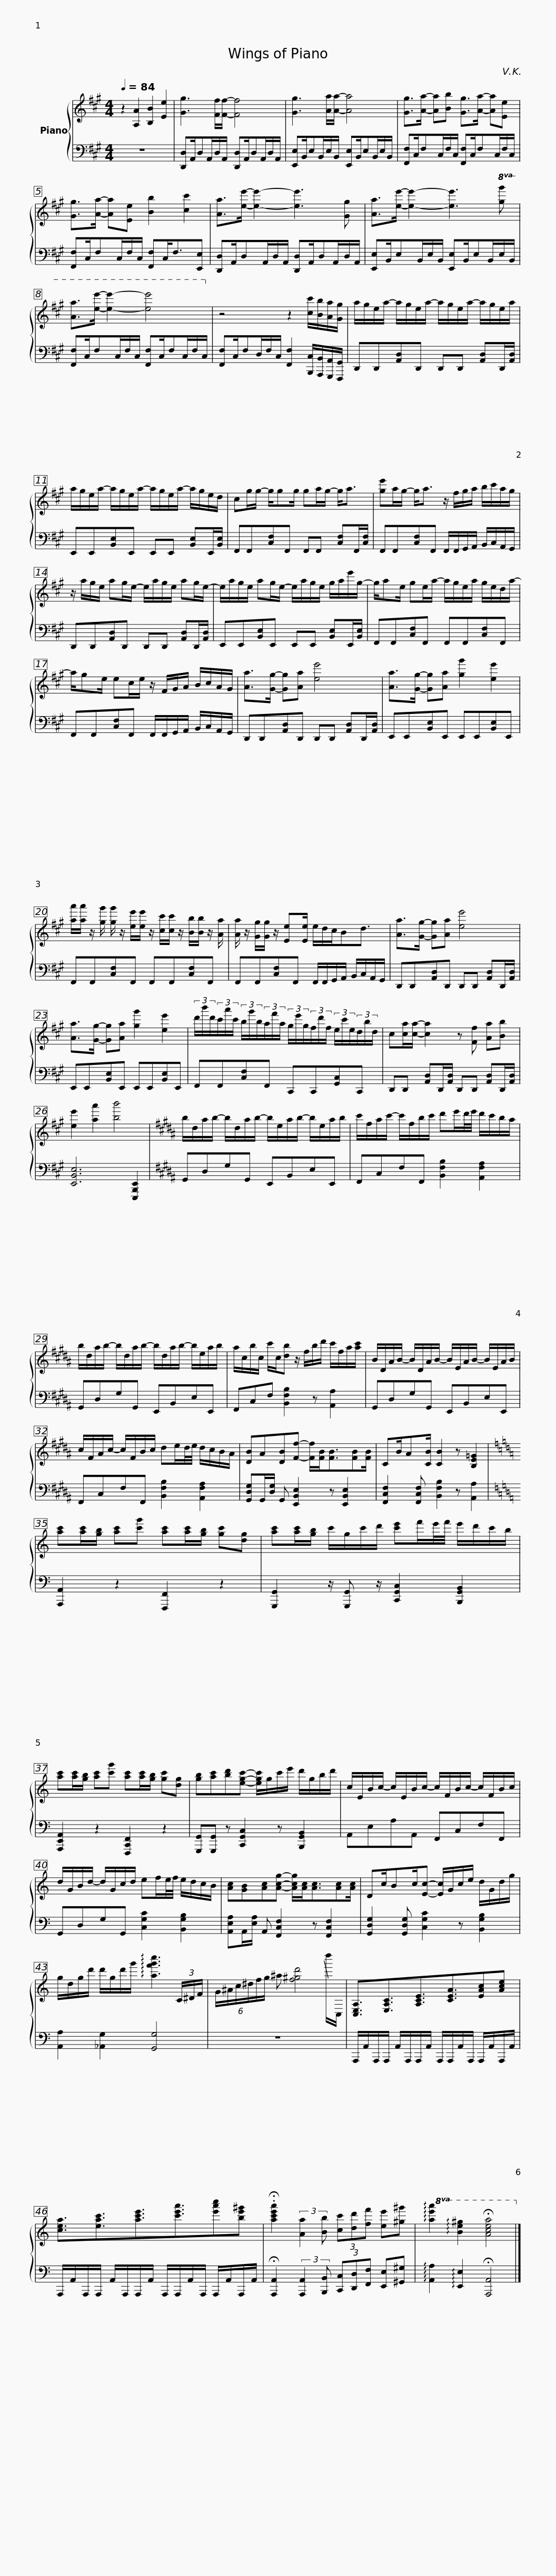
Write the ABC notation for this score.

X:1
%%score { 1 | 2 }
L:1/8
Q:1/4=84
M:4/4
I:linebreak $
K:A
V:1 treble
V:2 bass
V:1
 z2 [A,A]2 [B,B]2 [Ee]2 | [Gg]3 [Ff]/[Ff]/- [Ff]4 | [Gg]3 [Aa]/[Aa]/- [Aa]4 | [Gg]>[Aa]- [Aa][Bb] [Gg]>[Aa]- [Aa][Ee] |$ [Gg]>[Aa]- [Aa][Ee] [Bb]2 [cc']2 | %5
 [Aa]>[ee']- [ee']2- [ee']3 [Gg] | [Aa]>[ee']- [ee']2- [ee']3!8va(! [gg'] |$ [aa']>[e'e'']- [e'e'']2- [e'e'']4!8va)! | z4 z2 [cc']/[Bb]/[Aa]/[Gg]/ | a/g/e/a/- a/g/e/a/- a/g/e/a/- a/g/e/a/ |$ %10
 a/g/e/a/- a/g/e/a/- a/g/e/a/- a/g/e/d/ | cg/g/- g/gg/ ga/g/- g<a |$ [ge']a/g/- g<a z/ f/g/a/ b/c'/a/g/ | z/ a/g/e/ ag/e/- e/a/g/e/ ag/e/- | e/a/g/e/ ag/e/- e/a/g/e/ g/a/e'/g/- |$ %15
 g/ae/ ge/a/- a/g/e/a/ g/e/d/a/- | a/ge/ ec/e/ z/ F/G/A/ B/c/A/G/ | [Aa]>[Gg]- [Gg][Aa] [ee']4 |$ [Aa]>[Gg]- [Gg][Aa] [gg']2 [ee']2 | [aa']/[aa']/ z/ [gg']/ [gg']/ z/ [ee']/[ee']/ z/ [cc']/[cc']/ z/ [Bb]/[Bb]/ z/ [Aa]/ | %20
 [Aa]/ z/ [Gg]/[Gg]/ z/ [Ee][Ee]/ e/d/c/Bd3/2 |$ [Aa]>[Gg]- [Gg][Aa] [ee']4 | [Aa]>[Gg]- [Gg][Aa] [gg']2 [ee']2 |$ (3d'/b'/d'/(3c'/a'/c'/ (3b/g'/b/(3a/f'/a/ (3g/e'/g/(3f/d'/f/ (3e/c'/e/(3d/b/d/ | c[ca]/[ca]/- [ca]2 z [Ff] [Aa][Bb] |$ %25
 [ee']2 [aa']2 [bb']4 |[K:B] b/d/a/b/- b/d/a/b/- b/e/a/b/- b/e/a/b/ | c'/f/a/c'/- c'/f/b/c'/ d'e'/d'/4e'/4 d'/c'/b/a/ |$ b/d/a/b/- b/d/a/b/- b/d/a/b/- b/e/a/b/ | a/c/b/c/ c'/c/[db] z/ f/b/d'/ c'/f/a/[ac']/ |$ %30
 B/D/A/B/- B/D/A/B/- B/E/A/B/- B/E/A/B/ | c/F/A/c/- c/F/B/c/ de/d/4e/4 d/c/B/A/ | [DB]A[DB][Ff]- [Ff]/[FB]<[FB][FB][FB]/ |$ CB/A[CB]/ [CB]2 z [B,E=G]2 |[K:C] [ac'][ac']/[gb]/ [ac'][c'g'] [ac'][ac']/[gb]/ [gc'][dg] | %35
 [ac'][ac']/[gb]/ c'/g/c'/d'/ [c'e']f'/e'/4f'/4 e'/d'/c'/b/ |$ [ac'][ac']/[gb]/ [ac'][c'g'] [ac'][ac']/[gb]/ [gc'][dg] | [gb][ac'][bd'][egc']- [egc']/g/c'/e'/ d'/g/b/d'/ | c/E/B/c/- c/E/B/c/- c/F/B/c/- c/F/B/c/ |$ d/G/B/d/- d/G/c/d/ ef/e/4f/4 e/d/c/B/ | %40
 [Ac][GB][Ac][Acg]- [Acg]/[Ac]<[Ac][Ac][Ac]/ | Dc/Bc/[Ec]- [Ec]/G/c/e/ d/G/d/g/ |$ g/d/g/d'/ d'/g/d'/g'/ !arpeggio![af'g'c'']3 (3C/^D/F/ | (6:4:6G/^A/c/^d/f/g/ ^a [f^gd']4 !-(!d''/!-)!C,/ | [C,E,A,]3/2[E,A,C]3/2[A,CE]3/2[CEA]3/2[EAc][Ace] |$ %45
 [cea]3/2[eac']3/2[ac'e']3/2[c'e'a']3/2[e'a'c''][be'^g'] | .!fermata![ac'e'a']2 (3:2:2[Aa]2 [Bb] (3[cc'][dd'][ff'] [ee'][^g^g'] |!8va(! !arpeggio![ae'a']2 !arpeggio![be'^g']2 !fermata![ac'e'a']4!8va)! |] %48
V:2
 z8 | [D,,D,]A,,/D,A,,/D,/A,,/ [D,,D,]A,,/D,A,,/D,/A,,/ | [E,,E,]B,,/E,B,,/E,/B,,/ [E,,E,]B,,/E,B,,/E,/B,,/ | [F,,F,]C,/F,C,/F,/C,/ [F,,F,]C,/F,C,/F,/C,/ |$ [F,,F,]C,/F,C,/F,/C,/ [F,,F,]C,<F,[E,,E,] | %5
 [D,,D,]A,,/D,A,,/D,/A,,/ [D,,D,]A,,/D,A,,/D,/A,,/ | [E,,E,]B,,/E,B,,/E,/B,,/ [E,,E,]B,,/E,B,,/E,/B,,/ |$ [F,,F,]C,/F,C,/F,/C,/ [F,,F,]C,/F,C,/F,/C,/ | [F,,F,]C,/F,D,/F,/C,/ [F,,F,]2 [B,,,C,]/[A,,,B,,]/[G,,,A,,]/[F,,,G,,]/ | D,,D,,[A,,D,]D,, D,,D,, [A,,D,]D,,/[A,,D,]/ |$ %10
 E,,E,,[B,,E,]E,, E,,E,, [B,,E,]E,,/[B,,E,]/ | F,,F,,[C,F,]F,, F,,F,, [C,F,]F,,/[C,F,]/ |$ F,,F,,[C,F,]F,, F,,/F,,/G,,/A,,/ B,,/C,/A,,/G,,/ | D,,D,,[A,,D,]D,, D,,D,, [A,,D,]D,,/[A,,D,]/ | E,,E,,[B,,E,]E,, E,,E,, [B,,E,]E,,/[B,,E,]/ |$ %15
 F,,F,,[C,F,]F,, F,,F,,[C,F,]F,, | F,,F,,[C,F,]F,, F,,/F,,/G,,/A,,/ B,,/C,/A,,/G,,/ | D,,D,,[A,,D,]D,, D,,D,, [A,,D,]D,,/[A,,D,]/ |$ E,,E,,[B,,E,]E,, E,,E,,[B,,E,]E,, | F,,F,,[C,F,]F,, F,,F,,[C,F,]F,, | %20
 F,,F,,[C,F,]F,, F,,/F,,/G,,/A,,/ B,,/C,/A,,/G,,/ |$ D,,D,,[A,,D,]D,, D,,D,, [A,,D,]D,,/[A,,D,]/ | E,,E,,[B,,E,]E,, E,,E,,[B,,E,]E,, |$ F,,F,,[C,F,]F,, C,,C,,[G,,C,]C,, | D,,D,, [A,,D,]D,,/[A,,D,]/ D,,D,, [A,,D,]D,,/[A,,D,]/ |$ %25
 [E,,B,,E,]6 [E,,,B,,,E,,]2 |[K:B] G,,D,G,G,, E,,B,,E,E,, | F,,C,F,F,, [B,,F,B,]2 [A,,F,A,]2 |$ G,,D,G,G,, E,,B,,E,E,, | F,,C,F, [B,,F,B,]2 z [A,,A,]2 |$ %30
 G,,D,G,G,, E,,B,,E,E,, | F,,C,F,F,, [B,,F,B,]2 [A,,F,A,]2 | [G,,D,G,]G,,/[D,G,]/ G,, [E,,B,,E,]2 z [E,,B,,E,]2 |$ [F,,C,F,]2 [F,,C,F,] [B,,F,B,]2 z [A,,A,]2 |[K:C] [A,,,A,,]2 z2 [F,,,F,,]2 z2 | %35
 [G,,,G,,]2 z/ [G,,,G,,] z/ [C,,G,,C,]2 [B,,,G,,B,,]2 |$ [A,,,E,,A,,]2 z2 [F,,,C,,F,,]2 z2 | [G,,,G,,][G,,,G,,] z [C,,G,,C,]2 z [B,,,G,,B,,]2 | A,,E,A,A,, F,,C,F,F,, |$ G,,D,G,G,, [C,G,C]2 [B,,G,B,]2 | %40
 [A,,E,A,]A,,/[E,A,]/ A,, [F,,C,F,]2 z [F,,C,F,]2 | [G,,D,G,]2 [G,,D,G,] [C,G,C]2 z [B,,G,B,]2 |$ [A,,A,]2 [_A,,G,]2 [G,,G,]4 | z8 | A,,,/A,,/A,,,/A,,,/ A,,/A,,,/A,,,/A,,/ A,,,/A,,,/A,,/A,,,/ A,,,/A,,/A,,,/A,,/ |$ %45
 A,,,/A,,/A,,,/A,,,/ A,,/A,,,/A,,,/A,,/ A,,,/A,,,/A,,/A,,,/ A,,,/A,,/A,,,/A,,/ | !fermata![A,,,A,,]2 (3:2:2[A,,,A,,]2 [B,,,B,,] (3[C,,C,][D,,D,][F,,F,] [E,,E,][^G,,^G,] | !arpeggio![A,,A,]2 !arpeggio![E,,E,]2 !fermata![A,,,A,,]4 |] %48
